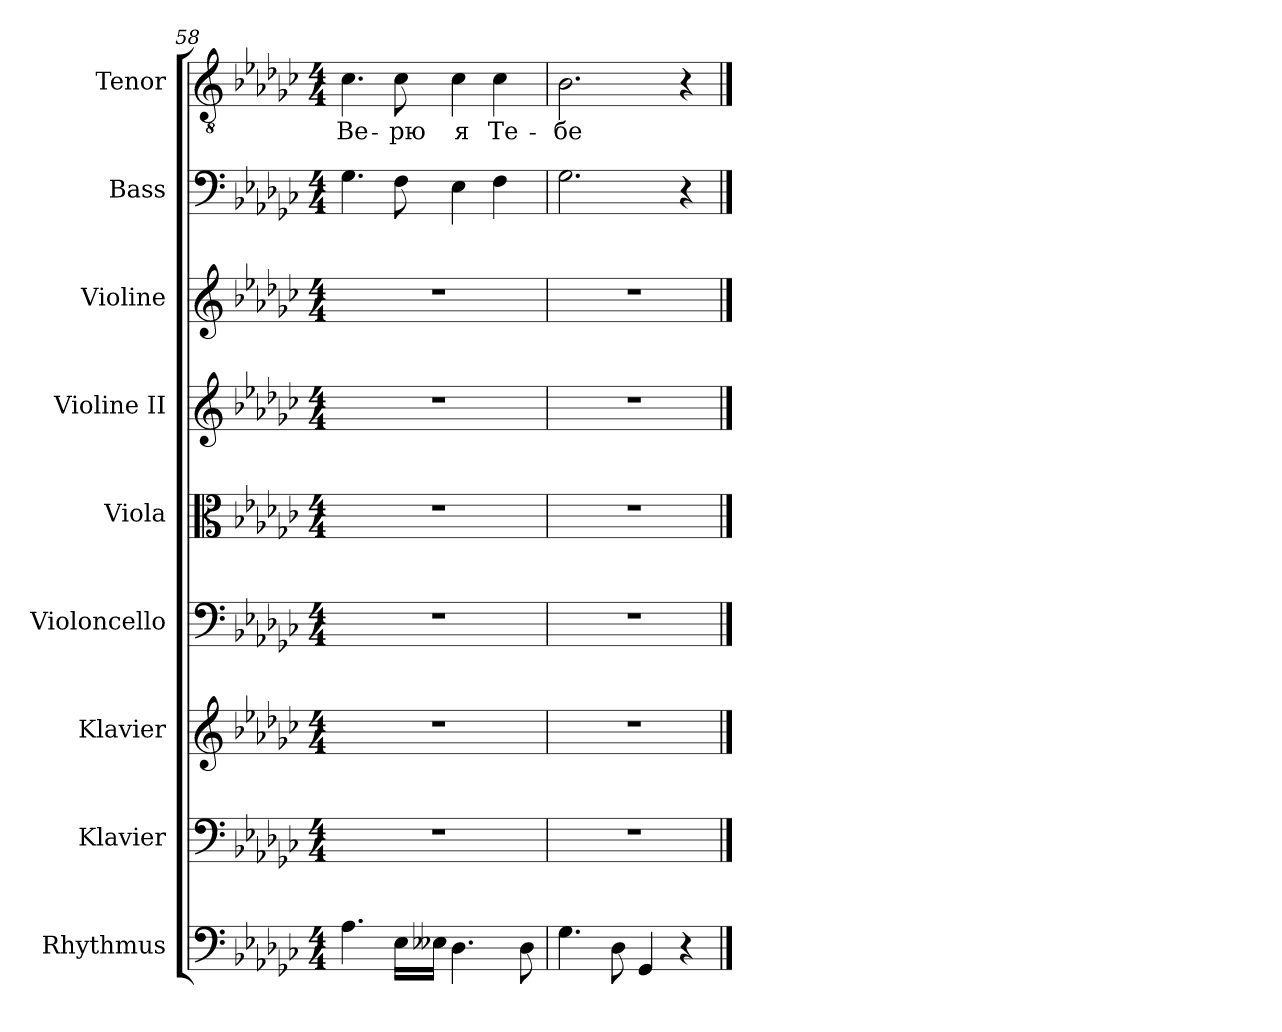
**kern	**kern	**kern	**kern	**kern	**kern	**kern	**kern	**kern	**text
*part9	*part8	*part7	*part6	*part5	*part4	*part3	*part2	*part1	*part1
*staff9	*staff8	*staff7	*staff6	*staff5	*staff4	*staff3	*staff2	*staff1	*staff1
*I"Rhythmus	*I"Klavier	*I"Klavier	*I"Violoncello	*I"Viola	*I"Violine II	*I"Violine	*I"Bass	*I"Tenor	*
*I'Rhy.	*I'Kla.	*I'Kla.	*I'Vc.	*I'Vla	*I'Vl.II	*I'Vln	*I'B.	*I'T.	*
*clefF4	*clefF4	*clefG2	*clefF4	*clefC3	*clefG2	*clefG2	*clefF4	*clefGv2	*
*ITrd7c12	*	*	*	*	*	*	*	*ITrd7c12	*
*k[b-e-a-d-g-c-]	*k[b-e-a-d-g-c-]	*k[b-e-a-d-g-c-]	*k[b-e-a-d-g-c-]	*k[b-e-a-d-g-c-]	*k[b-e-a-d-g-c-]	*k[b-e-a-d-g-c-]	*k[b-e-a-d-g-c-]	*k[b-e-a-d-g-c-]	*
*G-:	*G-:	*G-:	*G-:	*G-:	*G-:	*G-:	*G-:	*G-:	*
*M4/4	*M4/4	*M4/4	*M4/4	*M4/4	*M4/4	*M4/4	*M4/4	*M4/4	*
=58	=58	=58	=58	=58	=58	=58	=58	=58	=58
!	!	!	!	!	!	!	!	!	!LO:LY:b:color=#000000
4.AA-i\	1r	1r	1r	1r	1r	1r	4.G-i\	4.C-i\	Ве-
!	!	!	!	!	!	!	!	!	!LO:LY:b:color=#000000
16EE-i\LL	.	.	.	.	.	.	8Fi\	8C-i\	-рю
16EE--Xi\JJ	.	.	.	.	.	.	.	.	.
!	!	!	!	!	!	!	!	!	!LO:LY:b:color=#000000
4.DD-i\	.	.	.	.	.	.	4E-i\	4C-i\	я
!	!	!	!	!	!	!	!	!	!LO:LY:b:color=#000000
.	.	.	.	.	.	.	4Fi\	4C-i\	Те-
8DD-i\	.	.	.	.	.	.	.	.	.
=59	=59	=59	=59	=59	=59	=59	=59	=59	=59
!	!	!	!	!	!	!	!	!	!LO:LY:b:color=#000000
4.GG-i\	1r	1r	1r	1r	1r	1r	2.G-i\	2.BB-i\	-бе
8DD-i\	.	.	.	.	.	.	.	.	.
4GGG-i/	.	.	.	.	.	.	.	.	.
4r	.	.	.	.	.	.	4r	4r	.
==	==	==	==	==	==	==	==	==	==
*-	*-	*-	*-	*-	*-	*-	*-	*-	*-
